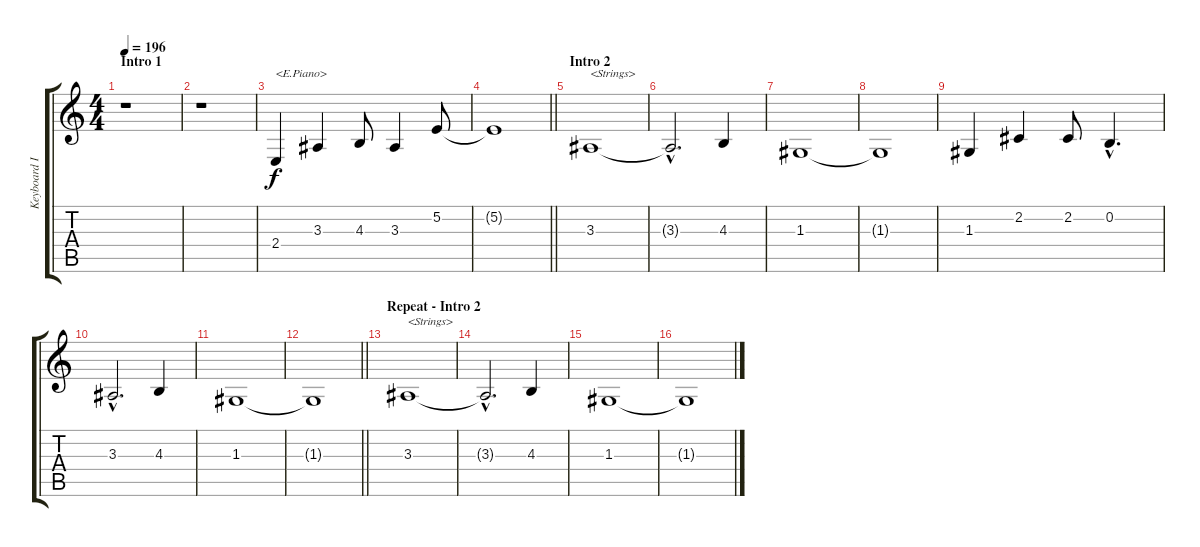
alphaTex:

\track ("Keyboard I" "Keyboard I") {instrument electricgrandpiano}
\staff {score tabs}
\tuning (E4 B3 G3 D3 A2 E2) {hide}
\ts (4 4)
\section ("" "Intro 1")
\tempo 196
\clef g2
\ks c
r.1{dy f instrument electricgrandpiano} |
r.1 |
2.4.4{txt "<E.Piano>"} 3.3.4 4.3.8 3.3.4 5.2.8 |
\barLineRight lightlight
5.2{t}.1 |
\section ("" "Intro 2")
3.3.1{txt "<Strings>" instrument stringensemble1} |
3.3{hac t}.2{d} 4.3.4 |
1.3.1 |
1.3{t}.1 |
1.3.4 2.2.4 2.2.8 0.2{hac}.4{d} |
3.3{hac}.2{d} 4.3.4 |
1.3.1 |
\barLineRight lightlight
1.3{t}.1 |
\section ("" "Repeat - Intro 2")
3.3.1{txt "<Strings>"} |
3.3{hac t}.2{d} 4.3.4 |
1.3.1 |
1.3{t}.1
